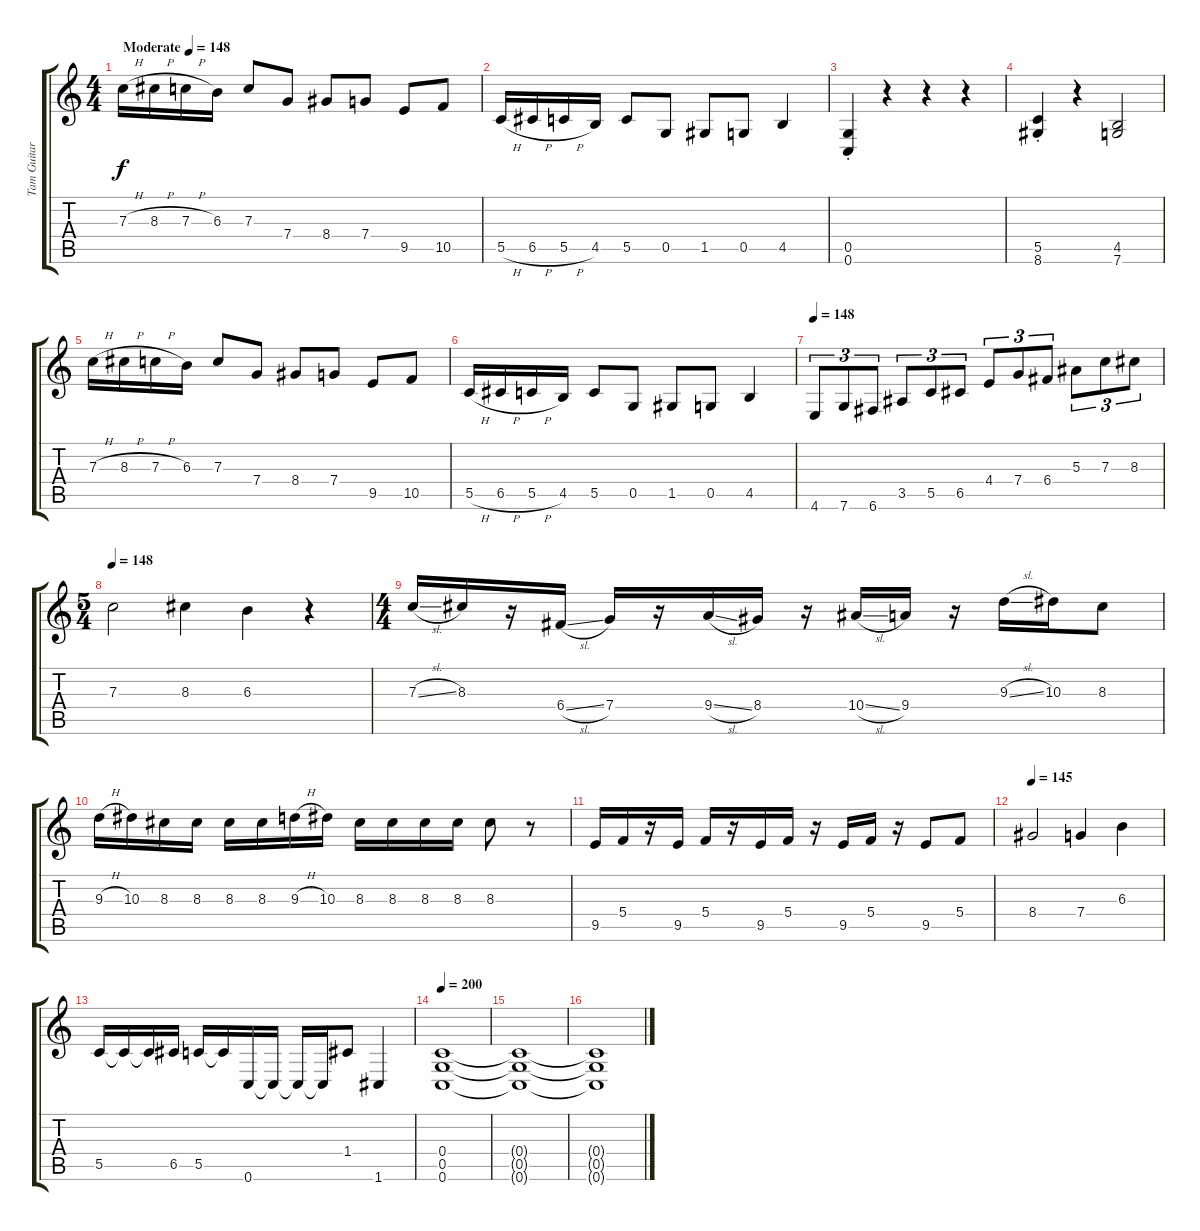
\track ("Tam Guitar" "Tam Guitar") {instrument overdrivenguitar}
\staff {score tabs}
\tuning (D4 A3 F3 C3 G2 C2) {hide}
\ts (4 4)
\tempo (148 "Moderate")
\clef g2
\ks c
7.3{h}.16{dy f instrument overdrivenguitar} 8.3{h}.16 7.3{h}.16 6.3.16 7.3.8 7.4.8 8.4.8 7.4.8 9.5.8 10.5.8 |
5.5{h}.16 6.5{h}.16 5.5{h}.16 4.5.16 5.5.8 0.5.8 1.5.8 0.5.8 4.5.4 |
(0.5{st} 0.6{st}).4 r.4 r.4 r.4 |
(5.5{st} 8.6{st}).4 r.4 (4.5 7.6).2 |
7.3{h}.16 8.3{h}.16 7.3{h}.16 6.3.16 7.3.8 7.4.8 8.4.8 7.4.8 9.5.8 10.5.8 |
5.5{h}.16 6.5{h}.16 5.5{h}.16 4.5.16 5.5.8 0.5.8 1.5.8 0.5.8 4.5.4 |
\tempo 148
4.6.8{tu (3 2)} 7.6.8{tu (3 2)} 6.6.8{tu (3 2)} 3.5.8{tu (3 2)} 5.5.8{tu (3 2)} 6.5.8{tu (3 2)} 4.4.8{tu (3 2)} 7.4.8{tu (3 2)} 6.4.8{tu (3 2)} 5.3.8{tu (3 2)} 7.3.8{tu (3 2)} 8.3.8{tu (3 2)} |
\ts (5 4)
\tempo 148
7.3.2 8.3.4 6.3.4 r.4 |
\ts (4 4)
7.3{sl}.16 8.3.16 r.16 6.4{sl}.16 7.4.16 r.16 9.4{sl}.16 8.4.16 r.16 10.4{sl}.16 9.4.16 r.16 9.3{sl}.16 10.3.16 8.3.8 |
9.3{h}.16 10.3.16 8.3.16 8.3.16 8.3.16 8.3.16 9.3{h}.16 10.3.16 8.3.16 8.3.16 8.3.16 8.3.16 8.3.8 r.8 |
9.5.16 5.4.16 r.16 9.5.16 5.4.16 r.16 9.5.16 5.4.16 r.16 9.5.16 5.4.16 r.16 9.5.8 5.4.8 |
\tempo 145
8.4.2 7.4.4 6.3.4 |
5.5.16 5.5{t}.16 5.5{t}.16 6.5.16 5.5.16 5.5{t}.16 0.6.16 0.6{t}.16 0.6{t}.16 0.6{t}.16 1.4.8 1.6.4 |
\tempo 200
(0.4 0.5 0.6).1 |
(0.4{t} 0.5{t} 0.6{t}).1 |
(0.4{t} 0.5{t} 0.6{t}).1
